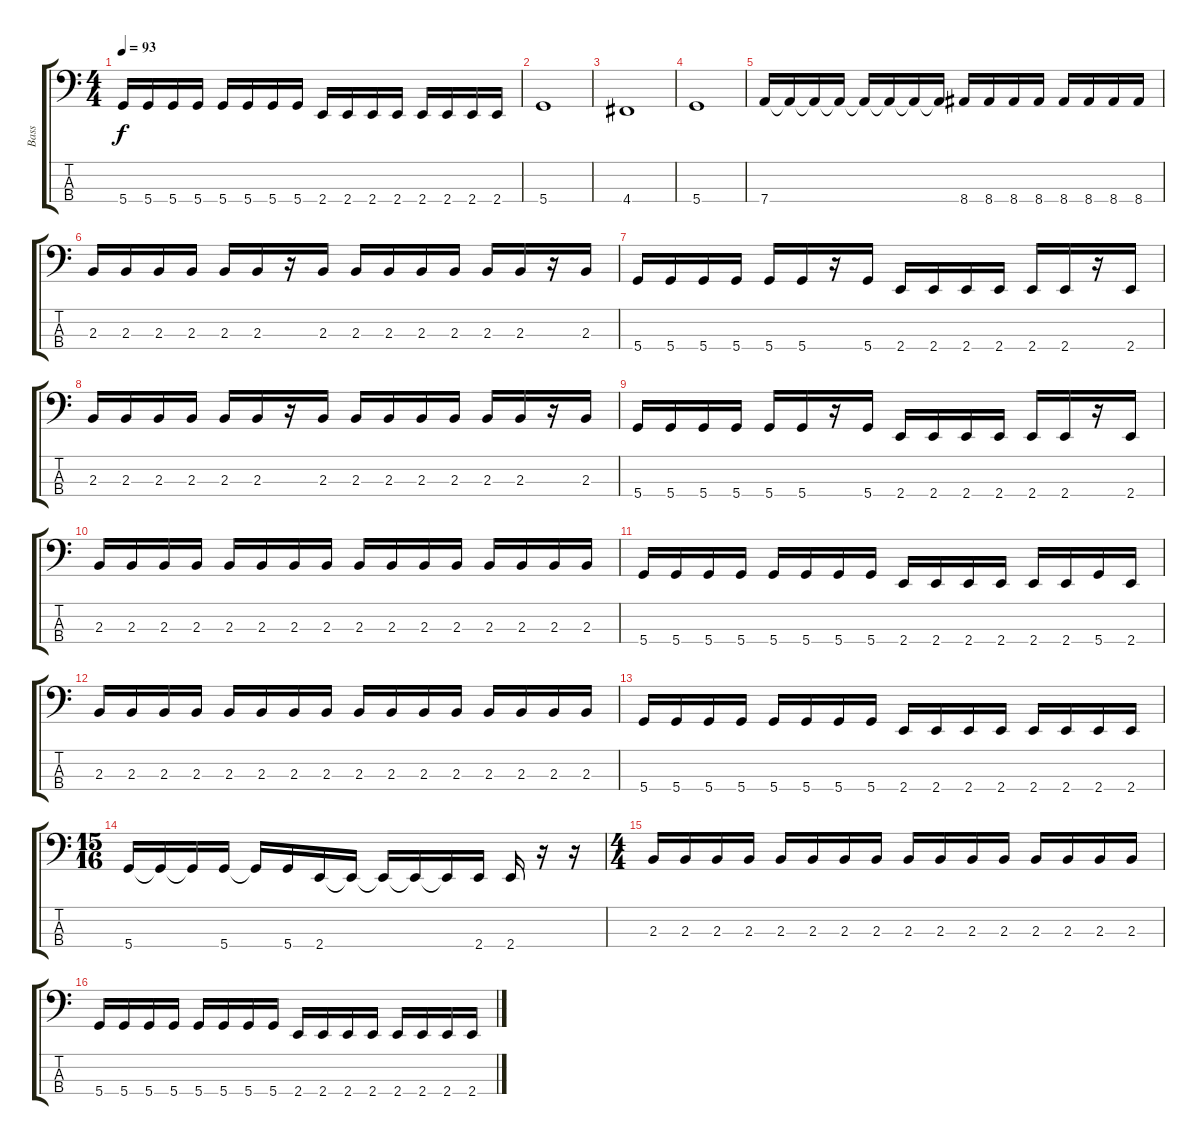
\track ("Bass" "Bass") {instrument electricbasspick}
\staff {score tabs}
\tuning (G2 D2 A1 D1) {hide}
\ts (4 4)
\tempo 93
\clef f4
\ks c
5.4.16{dy f} 5.4.16 5.4.16 5.4.16 5.4.16 5.4.16 5.4.16 5.4.16 2.4.16 2.4.16 2.4.16 2.4.16 2.4.16 2.4.16 2.4.16 2.4.16 |
5.4.1 |
4.4.1 |
5.4.1 |
7.4.16 7.4{t}.16 7.4{t}.16 7.4{t}.16 7.4{t}.16 7.4{t}.16 7.4{t}.16 7.4{t}.16 8.4.16 8.4.16 8.4.16 8.4.16 8.4.16 8.4.16 8.4.16 8.4.16 |
2.3.16 2.3.16 2.3.16 2.3.16 2.3.16 2.3.16 r.16 2.3.16 2.3.16 2.3.16 2.3.16 2.3.16 2.3.16 2.3.16 r.16 2.3.16 |
5.4.16 5.4.16 5.4.16 5.4.16 5.4.16 5.4.16 r.16 5.4.16 2.4.16 2.4.16 2.4.16 2.4.16 2.4.16 2.4.16 r.16 2.4.16 |
2.3.16 2.3.16 2.3.16 2.3.16 2.3.16 2.3.16 r.16 2.3.16 2.3.16 2.3.16 2.3.16 2.3.16 2.3.16 2.3.16 r.16 2.3.16 |
5.4.16 5.4.16 5.4.16 5.4.16 5.4.16 5.4.16 r.16 5.4.16 2.4.16 2.4.16 2.4.16 2.4.16 2.4.16 2.4.16 r.16 2.4.16 |
2.3.16 2.3.16 2.3.16 2.3.16 2.3.16 2.3.16 2.3.16 2.3.16 2.3.16 2.3.16 2.3.16 2.3.16 2.3.16 2.3.16 2.3.16 2.3.16 |
5.4.16 5.4.16 5.4.16 5.4.16 5.4.16 5.4.16 5.4.16 5.4.16 2.4.16 2.4.16 2.4.16 2.4.16 2.4.16 2.4.16 5.4.16 2.4.16 |
2.3.16 2.3.16 2.3.16 2.3.16 2.3.16 2.3.16 2.3.16 2.3.16 2.3.16 2.3.16 2.3.16 2.3.16 2.3.16 2.3.16 2.3.16 2.3.16 |
5.4.16 5.4.16 5.4.16 5.4.16 5.4.16 5.4.16 5.4.16 5.4.16 2.4.16 2.4.16 2.4.16 2.4.16 2.4.16 2.4.16 2.4.16 2.4.16 |
\ts (15 16)
5.4.16 5.4{t}.16 5.4{t}.16 5.4.16 5.4{t}.16 5.4.16 2.4.16 2.4{t}.16 2.4{t}.16 2.4{t}.16 2.4{t}.16 2.4.16 2.4.16 r.16 r.16 |
\ts (4 4)
2.3.16 2.3.16 2.3.16 2.3.16 2.3.16 2.3.16 2.3.16 2.3.16 2.3.16 2.3.16 2.3.16 2.3.16 2.3.16 2.3.16 2.3.16 2.3.16 |
5.4.16 5.4.16 5.4.16 5.4.16 5.4.16 5.4.16 5.4.16 5.4.16 2.4.16 2.4.16 2.4.16 2.4.16 2.4.16 2.4.16 2.4.16 2.4.16
